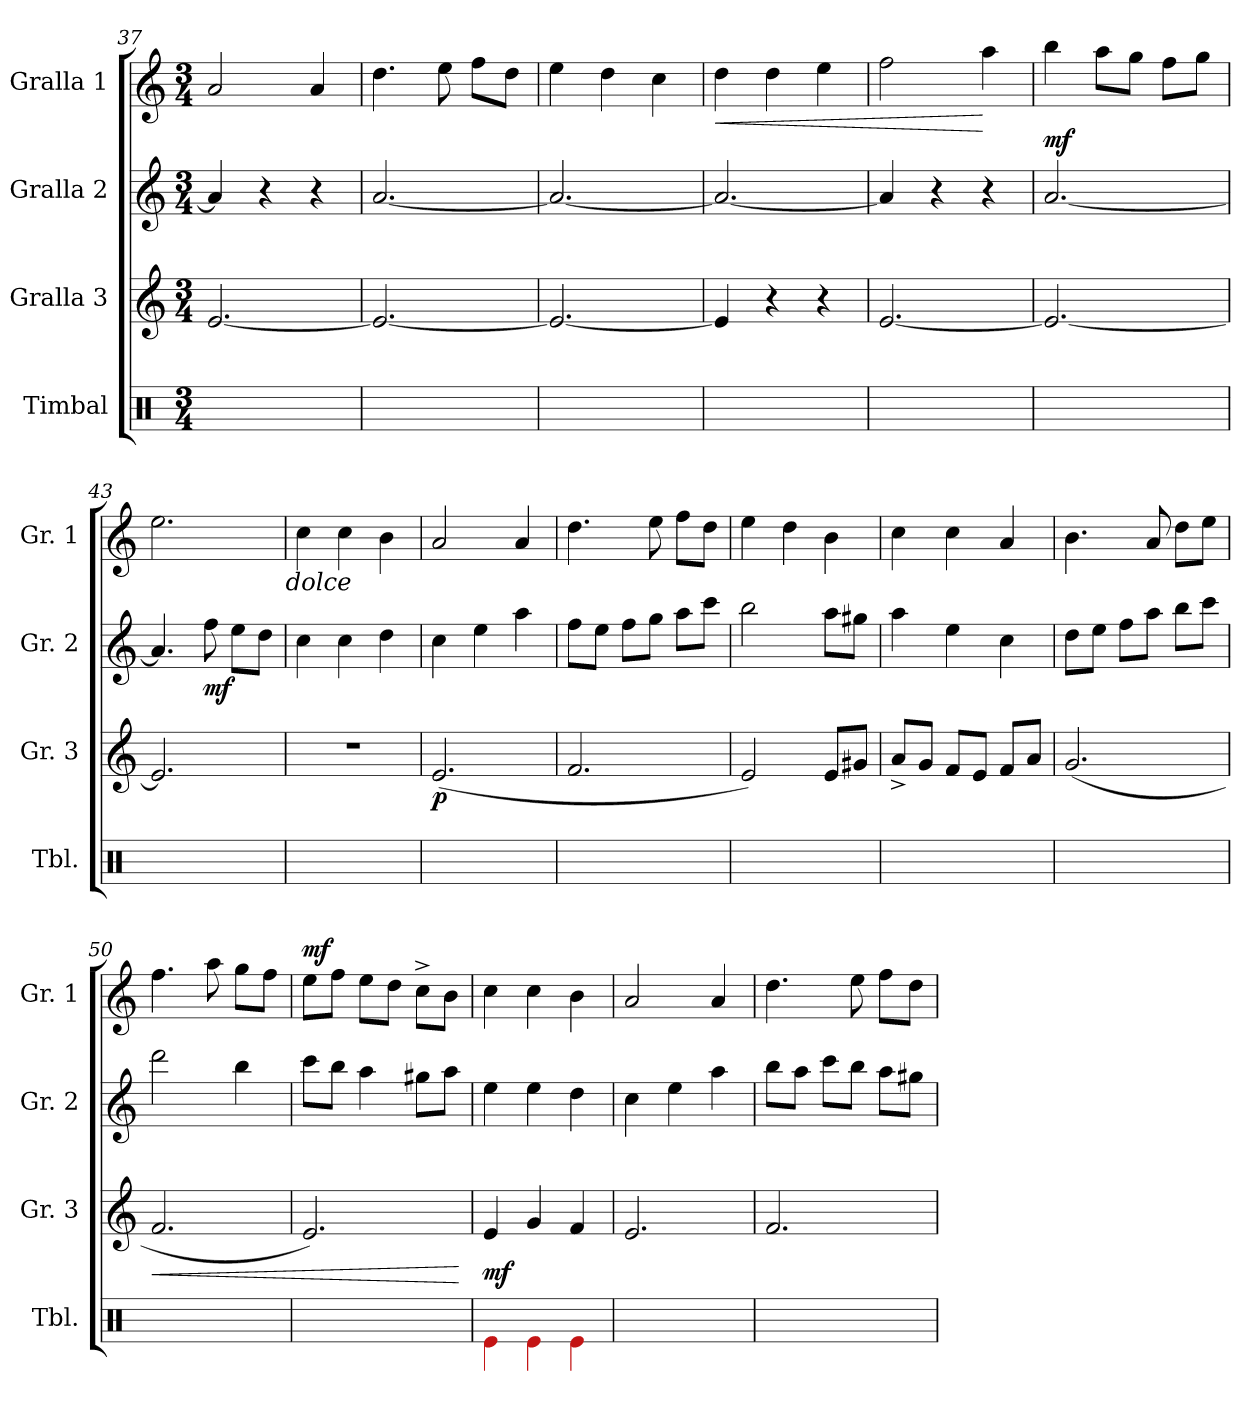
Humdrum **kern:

**kern	**kern	**dynam	**kern	**dynam	**kern	**dynam
*part4	*part3	*part3	*part2	*part2	*part1	*part1
*staff4	*staff3	*staff3	*staff2	*staff2	*staff1	*staff1
*I"Timbal	*I"Gralla 3	*	*I"Gralla 2	*	*I"Gralla 1	*
*I'Tbl.	*I'Gr. 3	*	*I'Gr. 2	*	*I'Gr. 1	*
*clefX	*clefG2	*	*clefG2	*	*clefG2	*
*k[]	*k[]	*	*k[]	*	*k[]	*
*M3/4	*M3/4	*	*M3/4	*	*M3/4	*
=37	=37	=37	=37	=37	=37	=37
2.ryy	[2.e/	.	4a/]	.	2a/	.
.	.	.	4r	.	.	.
.	.	.	4r	.	4a/	.
=38	=38	=38	=38	=38	=38	=38
2.ryy	2.e/_	.	[2.a/	.	4.dd\	.
.	.	.	.	.	8ee\	.
.	.	.	.	.	8ff\L	.
.	.	.	.	.	8dd\J	.
=39	=39	=39	=39	=39	=39	=39
2.ryy	2.e/_	.	2.a/_	.	4ee\	.
.	.	.	.	.	4dd\	.
.	.	.	.	.	4cc\	.
=40	=40	=40	=40	=40	=40	=40
!	!	!	!	!	!	!LO:HP:b
2.ryy	4e/]	.	2.a/_	.	4dd\	<
.	4r	.	.	.	4dd\	.
.	4r	.	.	.	4ee\	.
=41	=41	=41	=41	=41	=41	=41
2.ryy	[2.e/	.	4a/]	.	2ff\	.
.	.	.	4r	.	.	.
.	.	.	4r	.	4aa\	[
=42	=42	=42	=42	=42	=42	=42
!	!	!	!	!LO:DY:a	!	!
2.ryy	2.e/_	.	[2.a/	mf	4bb\	.
.	.	.	.	.	8aa\L	.
.	.	.	.	.	8gg\J	.
.	.	.	.	.	8ff\L	.
.	.	.	.	.	8gg\J	.
!!LO:PB:g=z
=43	=43	=43	=43	=43	=43	=43
2.ryy	2.e/]	.	4.a/]	.	2.ee\	.
!	!	!	!	!LO:DY:b	!	!
.	.	.	8ff\	mf	.	.
.	.	.	8ee\L	.	.	.
.	.	.	8dd\J	.	.	.
!	!	!	!	!	!LO:TX:b:i:t=dolce	!
=44	=44	=44	=44	=44	=44	=44
2.ryy	2.r	.	4cc\	.	4cc\	.
.	.	.	4cc\	.	4cc\	.
.	.	.	4dd\	.	4b\	.
=45	=45	=45	=45	=45	=45	=45
!	!	!LO:DY:b	!	!	!	!
2.ryy	(<2.e/	p	4cc\	.	2a/	.
.	.	.	4ee\	.	.	.
.	.	.	4aa\	.	4a/	.
=46	=46	=46	=46	=46	=46	=46
2.ryy	2.f/	.	8ff\L	.	4.dd\	.
.	.	.	8ee\J	.	.	.
.	.	.	8ff\L	.	.	.
.	.	.	8gg\J	.	8ee\	.
.	.	.	8aa\L	.	8ff\L	.
.	.	.	8ccc\J	.	8dd\J	.
=47	=47	=47	=47	=47	=47	=47
2.ryy	2e/)	.	2bb\	.	4ee\	.
.	.	.	.	.	4dd\	.
.	8e/L	.	8aa\L	.	4b\	.
.	8g#X/J	.	8gg#X\J	.	.	.
=48	=48	=48	=48	=48	=48	=48
2.ryy	8a^/L	.	4aa\	.	4cc\	.
.	8g/J	.	.	.	.	.
.	8f/L	.	4ee\	.	4cc\	.
.	8e/J	.	.	.	.	.
.	8f/L	.	4cc\	.	4a/	.
.	8a/J	.	.	.	.	.
=49	=49	=49	=49	=49	=49	=49
2.ryy	(>2.g/	.	8dd\L	.	4.b\	.
.	.	.	8ee\J	.	.	.
.	.	.	8ff\L	.	.	.
.	.	.	8aa\J	.	8a/	.
.	.	.	8bb\L	.	8dd\L	.
.	.	.	8ccc\J	.	8ee\J	.
!!LO:LB:g=z
=50	=50	=50	=50	=50	=50	=50
!	!	!LO:HP:b	!	!	!	!
2.ryy	2.f/	<	2ddd\	.	4.ff\	.
.	.	.	.	.	8aa\	.
.	.	.	4bb\	.	8gg\L	.
.	.	.	.	.	8ff\J	.
=51	=51	=51	=51	=51	=51	=51
!	!	!	!	!	!	!LO:DY:a
2.ryy	2.e/)	.	8ccc\L	.	8ee\L	mf
.	.	.	8bb\J	.	8ff\J	.
.	.	.	4aa\	.	8ee\L	.
.	.	.	.	.	8dd\J	.
.	.	.	8gg#X\L	.	8cc^\L	.
.	.	.	8aa\J	.	8b\J	.
.	.	[	.	.	.	.
=52	=52	=52	=52	=52	=52	=52
!	!	!LO:DY:b	!	!	!	!
4e\	4e/	mf	4ee\	.	4cc\	.
4e\	4g/	.	4ee\	.	4cc\	.
4e\	4f/	.	4dd\	.	4b\	.
=53	=53	=53	=53	=53	=53	=53
2.ryy	2.e/	.	4cc\	.	2a/	.
.	.	.	4ee\	.	.	.
.	.	.	4aa\	.	4a/	.
=54	=54	=54	=54	=54	=54	=54
2.ryy	2.f/	.	8bb\L	.	4.dd\	.
.	.	.	8aa\J	.	.	.
.	.	.	8ccc\L	.	.	.
.	.	.	8bb\J	.	8ee\	.
.	.	.	8aa\L	.	8ff\L	.
.	.	.	8gg#X\J	.	8dd\J	.
=	=	=	=	=	=	=
*-	*-	*-	*-	*-	*-	*-
